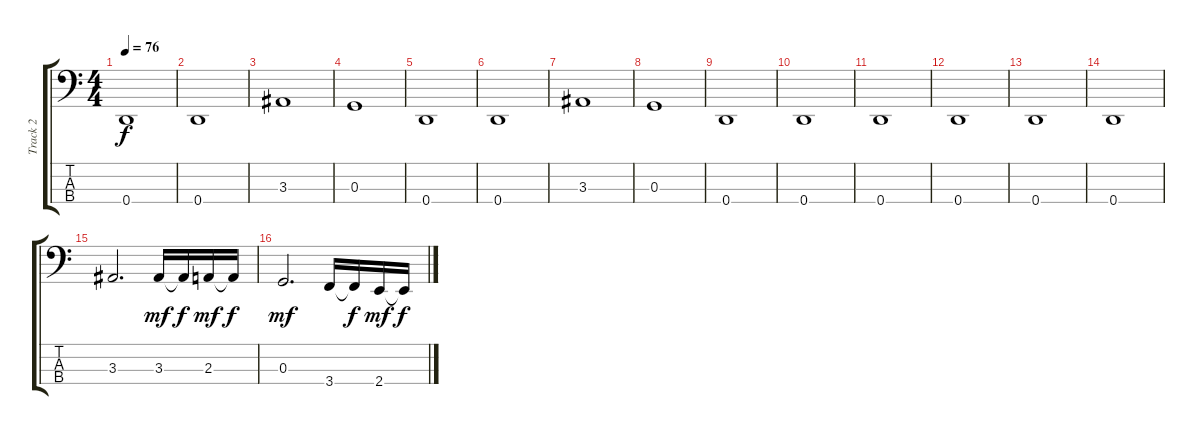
\track ("Track 2" "Track 2") {instrument electricbasspick}
\staff {score tabs}
\tuning (F2 C2 G1 D1) {hide}
\ts (4 4)
\tempo 76
\clef f4
\ks c
0.4.1{dy f} |
0.4.1 |
3.3.1 |
0.3.1 |
0.4.1 |
0.4.1 |
3.3.1 |
0.3.1 |
0.4.1 |
0.4.1 |
0.4.1 |
0.4.1 |
0.4.1 |
0.4.1 |
3.3.2{d} 3.3.16{dy mf} 3.3{t}.16{dy f} 2.3.16{dy mf} 2.3{t}.16{dy f} |
0.3.2{d dy mf} 3.4.16 3.4{t}.16{dy f} 2.4.16{dy mf} 2.4{t}.16{dy f}
